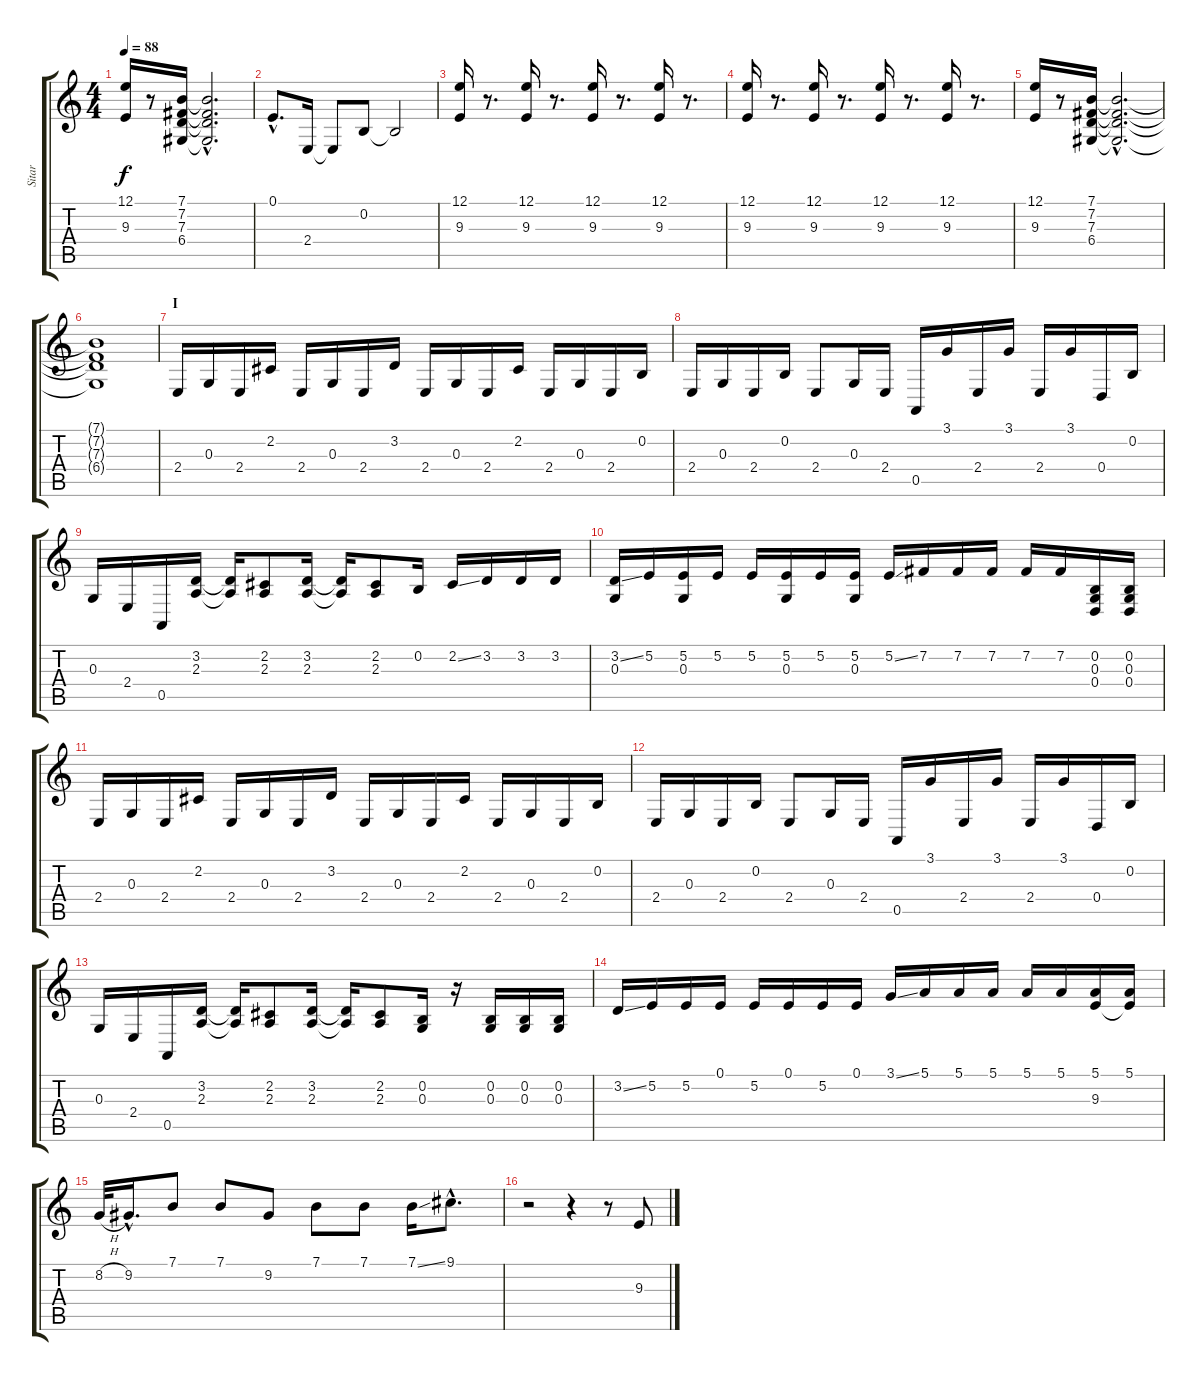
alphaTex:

\track ("Sitar" "Sitar") {instrument sitar}
\staff {score tabs}
\tuning (E4 B3 G3 D3 A2 E2) {hide}
\ts (4 4)
\tempo 88
\clef g2
\ks c
(12.1 9.3).16{dy f} r.8 (7.1 7.2 7.3 6.4).16 (7.1{hac t} 7.2{hac t} 7.3{hac t} 6.4{hac t}).2{d} |
0.1{hac}.8{d} 2.4.16 2.4{t}.8 0.2.8 0.2{t}.2 |
(12.1 9.3).16 r.8{d} (12.1 9.3).16 r.8{d} (12.1 9.3).16 r.8{d} (12.1 9.3).16 r.8{d} |
(12.1 9.3).16 r.8{d} (12.1 9.3).16 r.8{d} (12.1 9.3).16 r.8{d} (12.1 9.3).16 r.8{d} |
(12.1 9.3).16 r.8 (7.1 7.2 7.3 6.4).16 (7.1{hac t} 7.2{hac t} 7.3{hac t} 6.4{hac t}).2{d} |
(7.1{t} 7.2{t} 7.3{t} 6.4{t}).1 |
\section ("" "I")
2.4.16{volume 13 balance 0} 0.3.16 2.4.16 2.2.16 2.4.16 0.3.16 2.4.16 3.2.16 2.4.16 0.3.16 2.4.16 2.2.16 2.4.16 0.3.16 2.4.16 0.2.16 |
2.4.16 0.3.16 2.4.16 0.2.16 2.4.8 0.3.16 2.4.16 0.5.16 3.1.16 2.4.16 3.1.16 2.4.16 3.1.16 0.4.16 0.2.16 |
0.3.16 2.4.16 0.5.16 (3.2 2.3).16 (3.2{t} 2.3{t}).16 (2.2 2.3).8 (3.2 2.3).16 (3.2{t} 2.3{t}).16 (2.2 2.3).8 0.2.16 2.2{ss}.16 3.2.16 3.2.16 3.2.16 |
(3.2{ss} 0.3).16 5.2.16 (5.2 0.3).16 5.2.16 5.2.16 (5.2 0.3).16 5.2.16 (5.2 0.3).16 5.2{ss}.16 7.2.16 7.2.16 7.2.16 7.2.16 7.2.16 (0.2 0.3 0.4).16 (0.2 0.3 0.4).16 |
2.4.16 0.3.16 2.4.16 2.2.16 2.4.16 0.3.16 2.4.16 3.2.16 2.4.16 0.3.16 2.4.16 2.2.16 2.4.16 0.3.16 2.4.16 0.2.16 |
2.4.16 0.3.16 2.4.16 0.2.16 2.4.8 0.3.16 2.4.16 0.5.16 3.1.16 2.4.16 3.1.16 2.4.16 3.1.16 0.4.16 0.2.16 |
0.3.16 2.4.16 0.5.16 (3.2 2.3).16 (3.2{t} 2.3{t}).16 (2.2 2.3).8 (3.2 2.3).16 (3.2{t} 2.3{t}).16 (2.2 2.3).8 (0.2 0.3).16 r.16 (0.2 0.3).16 (0.2 0.3).16 (0.2 0.3).16 |
3.2{ss}.16 5.2.16 5.2.16 0.1.16 5.2.16 0.1.16 5.2.16 0.1.16 3.1{ss}.16 5.1.16 5.1.16 5.1.16 5.1.16 5.1.16 (5.1 9.3).16 (5.1 9.3{t}).16 |
8.2{h}.32 9.2{hac}.16{d} 7.1.8 7.1.8 9.2.8 7.1.8 7.1.8 7.1{ss}.16 9.1{hac}.8{d} |
r.2 r.4 r.8 9.3.8
